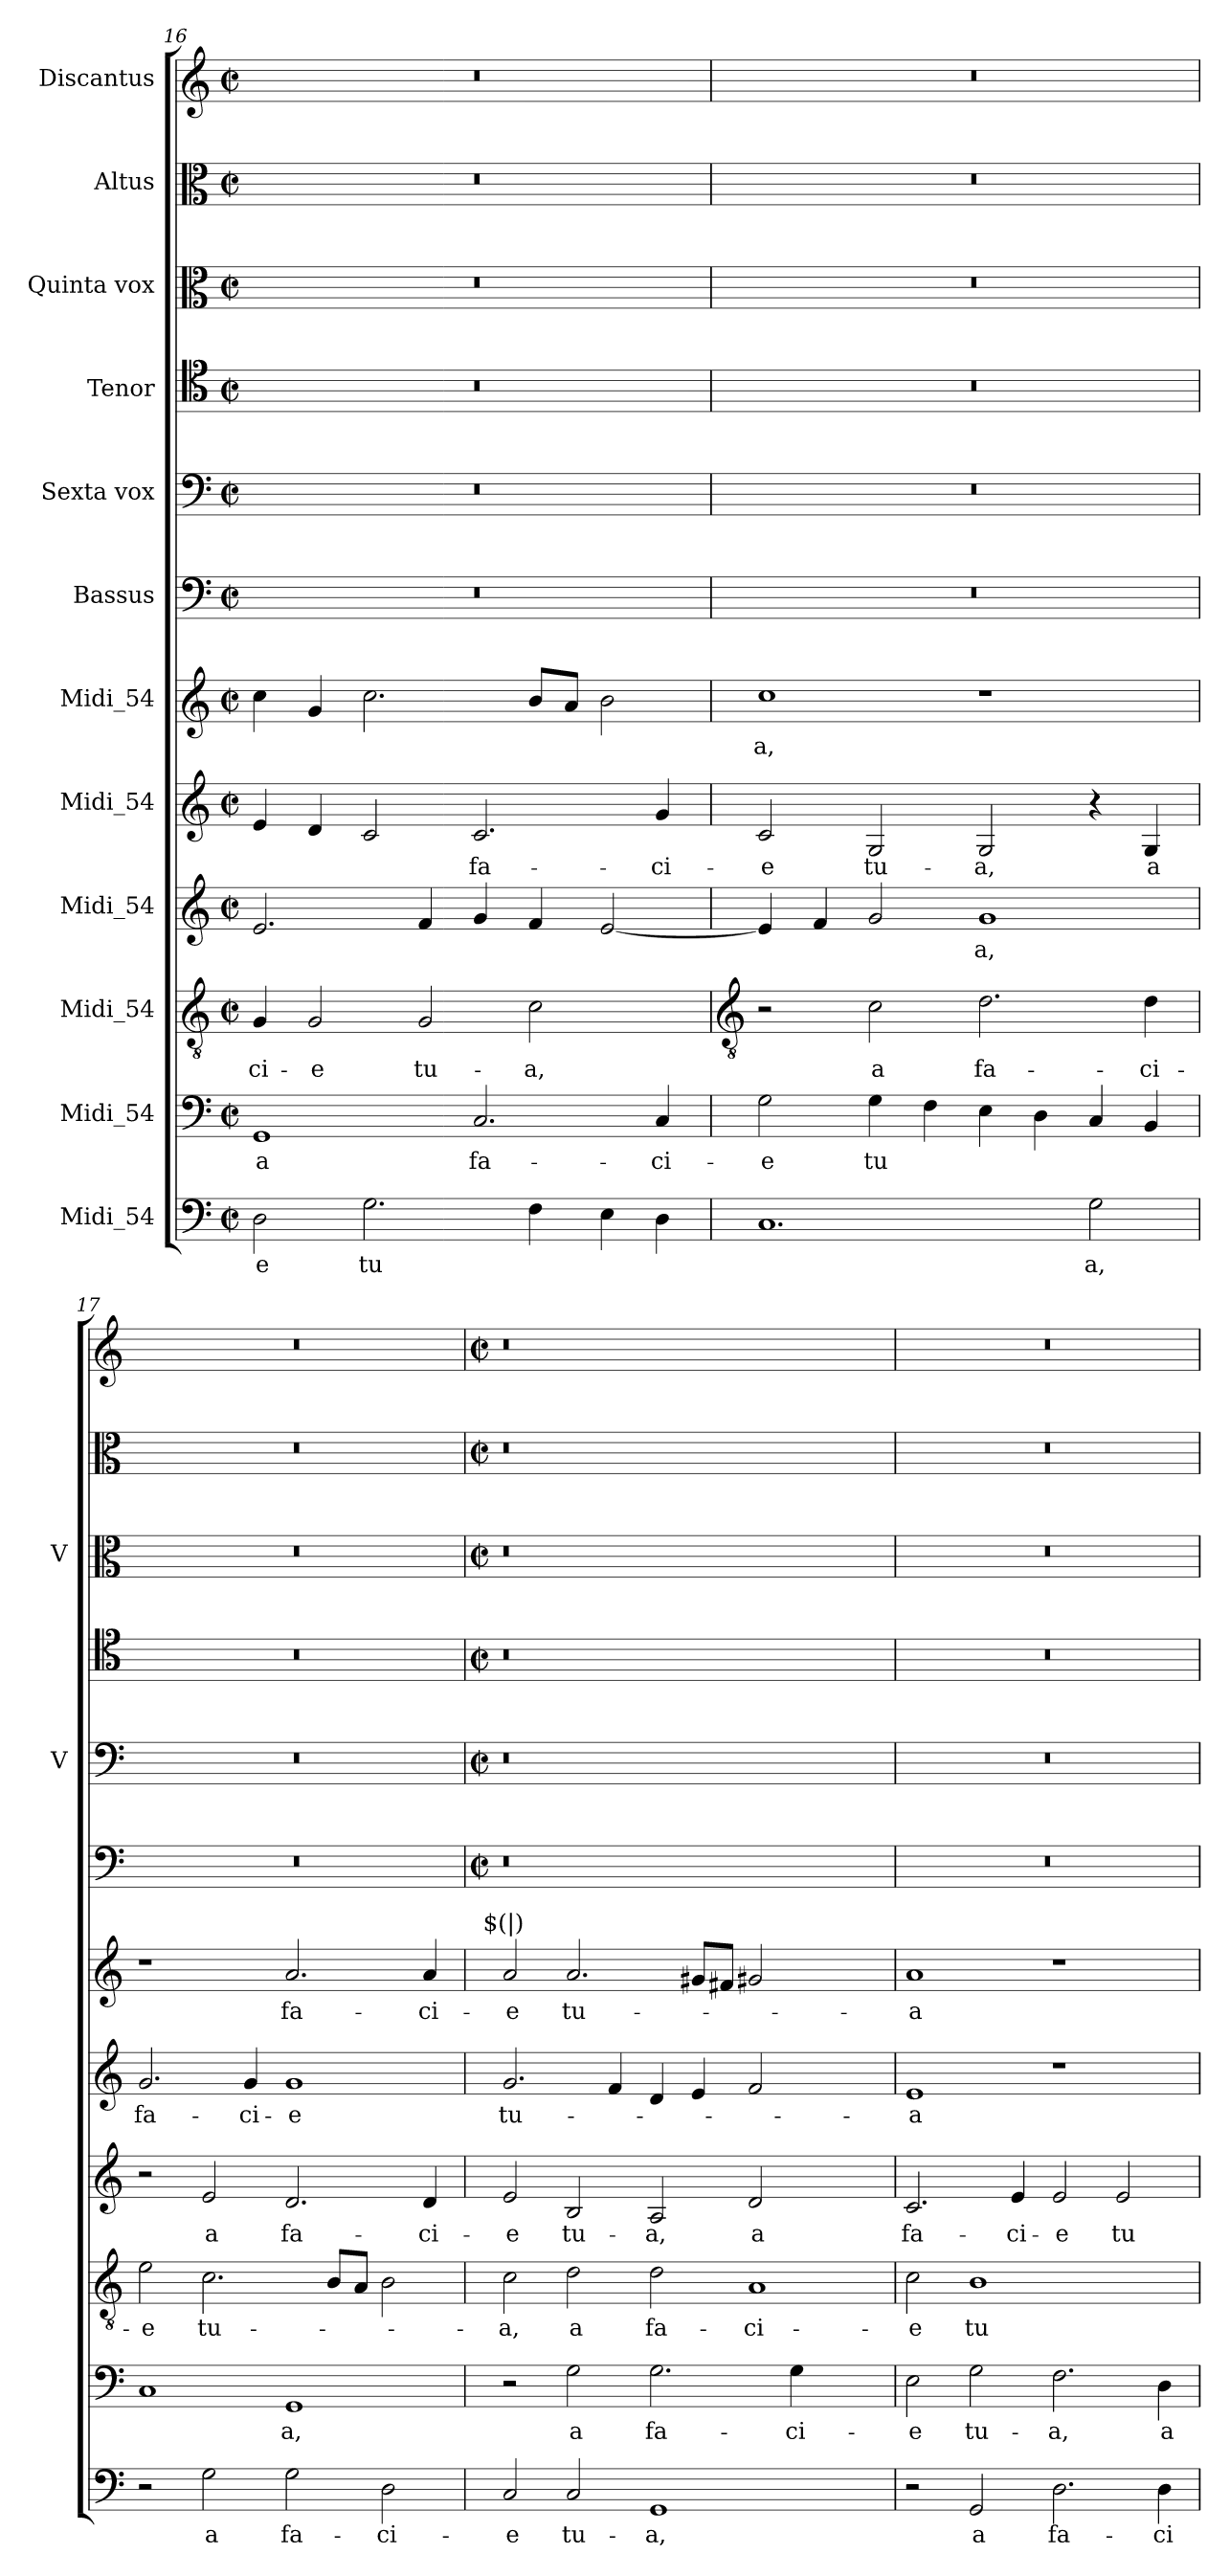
**kern	**text	**kern	**text	**kern	**text	**kern	**text	**kern	**text	**kern	**text	**kern	**kern	**kern	**kern	**kern	**kern
*part12	*part12	*part11	*part11	*part10	*part10	*part9	*part9	*part8	*part8	*part7	*part7	*part6	*part5	*part4	*part3	*part2	*part1
*staff12	*staff12	*staff11	*staff11	*staff10	*staff10	*staff9	*staff9	*staff8	*staff8	*staff7	*staff7	*staff6	*staff5	*staff4	*staff3	*staff2	*staff1
*I"Midi_54	*	*I"Midi_54	*	*I"Midi_54	*	*I"Midi_54	*	*I"Midi_54	*	*I"Midi_54	*	*I"Bassus	*I"Sexta vox	*I"Tenor	*I"Quinta vox	*I"Altus	*I"Discantus
*	*	*	*	*	*	*	*	*	*	*	*	*	*I'V	*	*I'V	*	*
!!LO:LB:g=z
*clefF4	*	*clefF4	*	*clefGv2	*	*clefG2	*	*clefG2	*	*clefG2	*	*clefF4	*clefF4	*clefC4	*clefC3	*clefC3	*clefG2
*k[]	*	*k[]	*	*k[]	*	*k[]	*	*k[]	*	*k[]	*	*k[]	*k[]	*k[]	*k[]	*k[]	*k[]
*C:	*	*C:	*	*C:	*	*C:	*	*C:	*	*C:	*	*C:	*C:	*C:	*C:	*C:	*C:
*M4/2	*	*M4/2	*	*M4/2	*	*M4/2	*	*M4/2	*	*M4/2	*	*M4/2	*M4/2	*M4/2	*M4/2	*M4/2	*M4/2
*met(c|)	*	*met(c|)	*	*met(c|)	*	*met(c|)	*	*met(c|)	*	*met(c|)	*	*met(c|)	*met(c|)	*met(c|)	*met(c|)	*met(c|)	*met(c|)
=16	=16	=16	=16	=16	=16	=16	=16	=16	=16	=16	=16	=16	=16	=16	=16	=16	=16
!	!LO:LY:b	!	!LO:LY:b	!	!LO:LY:b	!	!	!	!	!	!LO:LY:b	!	!	!	!	!	!
2D	-e	1GG	a	4G	-ci-	2.e	.	4e	.	4cc	--	0r	0r	0r	0r	0r	0r
!	!	!	!	!	!LO:LY:b	!	!	!	!	!	!	!	!	!	!	!	!
.	.	.	.	2G	-e	.	.	4d	.	4g	.	.	.	.	.	.	.
!	!LO:LY:b	!	!	!	!	!	!	!	!	!	!	!	!	!	!	!	!
2.G	tu	.	.	.	.	.	.	2c	.	2.cc	.	.	.	.	.	.	.
!	!	!	!	!	!LO:LY:b	!	!	!	!	!	!	!	!	!	!	!	!
.	.	.	.	2G	tu-	4f	.	.	.	.	.	.	.	.	.	.	.
!	!	!	!LO:LY:b	!	!	!	!	!	!LO:LY:b	!	!	!	!	!	!	!	!
.	.	2.C	fa-	.	.	4g	.	2.c	fa-	.	.	.	.	.	.	.	.
!	!	!	!	!	!LO:LY:b	!	!	!	!	!	!	!	!	!	!	!	!
4F	.	.	.	2c	-a,	4f	.	.	.	8bL	.	.	.	.	.	.	.
.	.	.	.	.	.	.	.	.	.	8aJ	.	.	.	.	.	.	.
!	!	!	!	!	!	!	!	!	!	!	!LO:LY:b	!	!	!	!	!	!
4E	.	.	.	.	.	[2e	.	.	.	2b	-	.	.	.	.	.	.
!	!	!	!LO:LY:b	!	!	!	!	!	!LO:LY:b	!	!	!	!	!	!	!	!
4D	.	4C	-ci-	4ryy	.	.	.	4g	-ci-	.	.	.	.	.	.	.	.
!!LO:LB:g=z
=17	=17	=17	=17	=17	=17	=17	=17	=17	=17	=17	=17	=17	=17	=17	=17	=17	=17
*	*	*	*	*clefGv2	*	*	*	*	*	*	*	*	*	*	*	*	*
!	!LO:LY:b	!	!LO:LY:b	!	!	!	!LO:LY:b	!	!LO:LY:b	!	!LO:LY:b	!	!	!	!	!	!
1.C	--	2G	-e	2r	.	4e]	-	2c	-e	1cc	a,	0r	0r	0r	0r	0r	0r
.	.	.	.	.	.	4f	.	.	.	.	.	.	.	.	.	.	.
!	!	!	!LO:LY:b	!	!LO:LY:b	!	!LO:LY:b	!	!LO:LY:b	!	!	!	!	!	!	!	!
.	.	4G	tu	2c	a	2g	-	2G	tu-	.	.	.	.	.	.	.	.
.	.	4F	.	.	.	.	.	.	.	.	.	.	.	.	.	.	.
!	!	!	!	!	!LO:LY:b	!	!LO:LY:b	!	!LO:LY:b	!	!	!	!	!	!	!	!
.	.	4E	.	2.d	fa-	1g	a,	2G	-a,	1r	.	.	.	.	.	.	.
.	.	4D	.	.	.	.	.	.	.	.	.	.	.	.	.	.	.
!	!LO:LY:b	!	!	!	!	!	!	!	!	!	!	!	!	!	!	!	!
2G	-a,	4C	.	.	.	.	.	4r	.	.	.	.	.	.	.	.	.
!	!	!	!	!	!LO:LY:b	!	!	!	!LO:LY:b	!	!	!	!	!	!	!	!
.	.	4BB	.	4d	-ci-	.	.	4G	a	.	.	.	.	.	.	.	.
!!LO:LB:g=z
=17	=17	=17	=17	=17	=17	=17	=17	=17	=17	=17	=17	=17	=17	=17	=17	=17	=17
!	!	!	!LO:LY:b	!	!LO:LY:b	!	!	!	!LO:LY:b	!	!	!	!	!	!	!	!
2r	.	1C	--	2e	-e	2r	.	2.g	fa-	1r	.	0r	0r	0r	0r	0r	0r
!	!LO:LY:b	!	!	!	!LO:LY:b	!	!LO:LY:b	!	!	!	!	!	!	!	!	!	!
2G	a	.	.	2.c	tu-	2e	a	.	.	.	.	.	.	.	.	.	.
!	!	!	!	!	!	!	!	!	!LO:LY:b	!	!	!	!	!	!	!	!
.	.	.	.	.	.	.	.	4g	-ci-	.	.	.	.	.	.	.	.
!	!LO:LY:b	!	!LO:LY:b	!	!	!	!LO:LY:b	!	!LO:LY:b	!	!LO:LY:b	!	!	!	!	!	!
2G	fa-	1GG	-a,	.	.	2.d	fa-	1g	-e	2.a	fa-	.	.	.	.	.	.
.	.	.	.	8BL	.	.	.	.	.	.	.	.	.	.	.	.	.
.	.	.	.	8AJ	.	.	.	.	.	.	.	.	.	.	.	.	.
!	!LO:LY:b	!	!	!	!	!	!	!	!	!	!	!	!	!	!	!	!
2D	-ci-	.	.	2B	.	.	.	.	.	.	.	.	.	.	.	.	.
!	!	!	!	!	!	!	!LO:LY:b	!	!	!	!LO:LY:b	!	!	!	!	!	!
.	.	.	.	.	.	4d	-ci-	.	.	4a	-ci-	.	.	.	.	.	.
!!LO:LB:g=z
=18	=18	=18	=18	=18	=18	=18	=18	=18	=18	=18	=18	=18	=18	=18	=18	=18	=18
*	*	*	*	*	*	*	*	*	*	*	*	*M4/2	*M4/2	*M4/2	*M4/2	*M4/2	*M4/2
*	*	*	*	*	*	*	*	*	*	*	*	*met(c|)	*met(c|)	*met(c|)	*met(c|)	*met(c|)	*met(c|)
!	!	!	!	!	!	!	!	!	!	!LO:TX:a:cj:t=$(|)	!	!	!	!	!	!	!
!	!LO:LY:b	!	!	!	!LO:LY:b	!	!LO:LY:b	!	!LO:LY:b	!	!LO:LY:b	!	!	!	!	!	!
2C	-e	2r	.	2c	-a,	2e	-e	2.g	tu-	2a	-e	0r	0r	0r	0r	0r	0r
!	!LO:LY:b	!	!LO:LY:b	!	!LO:LY:b	!	!LO:LY:b	!	!	!	!LO:LY:b	!	!	!	!	!	!
2C	tu-	2G	a	2d	a	2B	tu-	.	.	2.a	tu-	.	.	.	.	.	.
.	.	.	.	.	.	.	.	4f	.	.	.	.	.	.	.	.	.
!	!LO:LY:b	!	!LO:LY:b	!	!LO:LY:b	!	!LO:LY:b	!	!	!	!	!	!	!	!	!	!
1GG	-a,	2.G	fa-	2d	fa-	2A	-a,	4d	.	.	.	.	.	.	.	.	.
.	.	.	.	.	.	.	.	4e	.	8g#L	.	.	.	.	.	.	.
.	.	.	.	.	.	.	.	.	.	8f#J	.	.	.	.	.	.	.
!	!	!	!	!	!LO:LY:b	!	!LO:LY:b	!	!	!	!	!	!	!	!	!	!
.	.	.	.	1A	-ci-	2d	a	2f	.	2g#X	.	.	.	.	.	.	.
!	!	!	!LO:LY:b	!	!	!	!	!	!	!	!	!	!	!	!	!	!
.	.	4G	-ci-	.	.	.	.	.	.	.	.	.	.	.	.	.	.
2ryy	.	2ryy	.	.	.	2ryy	.	2ryy	.	2ryy	.	2ryy	2ryy	2ryy	2ryy	2ryy	2ryy
!!LO:LB:g=z
=19	=19	=19	=19	=19	=19	=19	=19	=19	=19	=19	=19	=19	=19	=19	=19	=19	=19
!	!	!	!LO:LY:b	!	!LO:LY:b	!	!LO:LY:b	!	!LO:LY:b	!	!LO:LY:b	!	!	!	!	!	!
2r	.	2E	-e	2c	-e	2.c	fa-	1e	-a	1a	-a	0r	0r	0r	0r	0r	0r
!	!LO:LY:b	!	!LO:LY:b	!	!LO:LY:b	!	!	!	!	!	!	!	!	!	!	!	!
2GG	a	2G	tu-	1B	tu-	.	.	.	.	.	.	.	.	.	.	.	.
!	!	!	!	!	!	!	!LO:LY:b	!	!	!	!	!	!	!	!	!	!
.	.	.	.	.	.	4e	-ci-	.	.	.	.	.	.	.	.	.	.
!	!LO:LY:b	!	!LO:LY:b	!	!	!	!LO:LY:b	!	!	!	!	!	!	!	!	!	!
2.D	fa-	2.F	-a,	.	.	2e	-e	1r	.	1r	.	.	.	.	.	.	.
!	!	!	!	!	!	!	!LO:LY:b	!	!	!	!	!	!	!	!	!	!
.	.	.	.	2ryy	.	2e	tu-	.	.	.	.	.	.	.	.	.	.
!	!LO:LY:b	!	!LO:LY:b	!	!	!	!	!	!	!	!	!	!	!	!	!	!
4D	-ci-	4D	a	.	.	.	.	.	.	.	.	.	.	.	.	.	.
=	=	=	=	=	=	=	=	=	=	=	=	=	=	=	=	=	=
*-	*-	*-	*-	*-	*-	*-	*-	*-	*-	*-	*-	*-	*-	*-	*-	*-	*-
